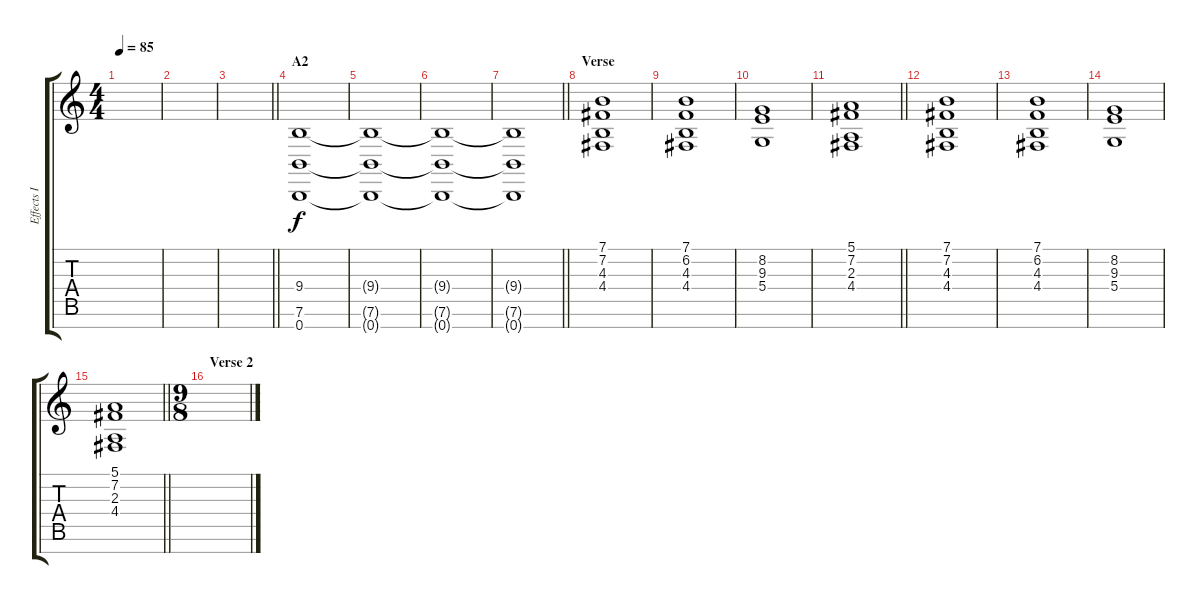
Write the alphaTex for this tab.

\track ("Effects I" "Effects I") {instrument choiraahs}
\staff {score tabs}
\tuning (E4 B3 G3 D3 A2 E2 B1) {hide}
\ts (4 4)
\tempo 85
\clef g2
\ks c
|
|
\barLineRight lightlight
|
\section ("" "A2")
(9.4 7.6 0.7).1{instrument lead2sawtooth} |
(9.4{t} 7.6{t} 0.7{t}).1 |
(9.4{t} 7.6{t} 0.7{t}).1 |
\barLineRight lightlight
(9.4{t} 7.6{t} 0.7{t}).1 |
\section ("" "Verse")
(7.1 7.2 4.3 4.4).1{volume 9 instrument choiraahs} |
(7.1 6.2 4.3 4.4).1 |
(8.2 9.3 5.4).1 |
\barLineRight lightlight
(5.1 7.2 2.3 4.4).1 |
(7.1 7.2 4.3 4.4).1{volume 9 instrument choiraahs} |
(7.1 6.2 4.3 4.4).1 |
(8.2 9.3 5.4).1 |
\barLineRight lightlight
(5.1 7.2 2.3 4.4).1 |
\ts (9 8)
\section ("" "Verse 2")
